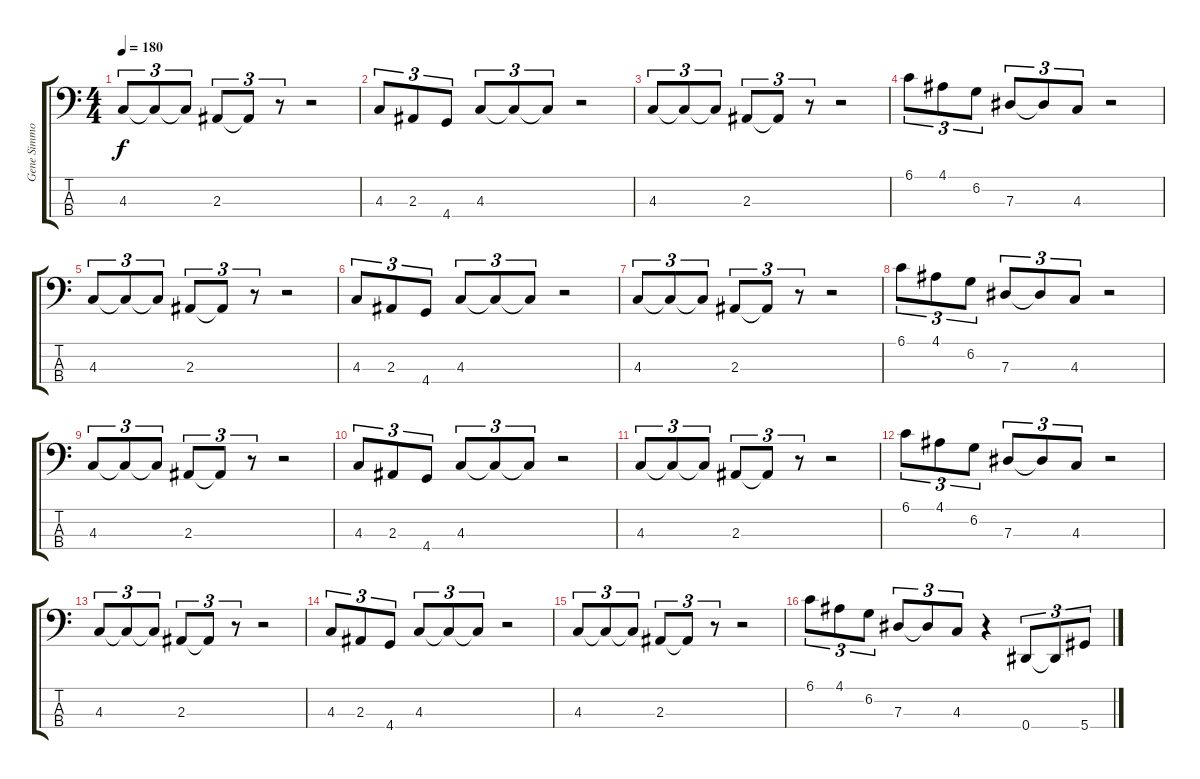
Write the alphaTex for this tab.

\track ("Gene Simmons" "Gene Simmo") {instrument electricbasspick}
\staff {score tabs}
\tuning (Gb2 Db2 Ab1 Eb1) {hide}
\ts (4 4)
\tempo 180
\clef f4
\ks c
4.3.8{tu (3 2) dy f} 4.3{t}.8{tu (3 2)} 4.3{t}.8{tu (3 2)} 2.3.8{tu (3 2)} 2.3{t}.8{tu (3 2)} r.8{tu (3 2)} r.2 |
4.3.8{tu (3 2)} 2.3.8{tu (3 2)} 4.4.8{tu (3 2)} 4.3.8{tu (3 2)} 4.3{t}.8{tu (3 2)} 4.3{t}.8{tu (3 2)} r.2 |
4.3.8{tu (3 2)} 4.3{t}.8{tu (3 2)} 4.3{t}.8{tu (3 2)} 2.3.8{tu (3 2)} 2.3{t}.8{tu (3 2)} r.8{tu (3 2)} r.2 |
6.1.8{tu (3 2)} 4.1.8{tu (3 2)} 6.2.8{tu (3 2)} 7.3.8{tu (3 2)} 7.3{t}.8{tu (3 2)} 4.3.8{tu (3 2)} r.2 |
4.3.8{tu (3 2)} 4.3{t}.8{tu (3 2)} 4.3{t}.8{tu (3 2)} 2.3.8{tu (3 2)} 2.3{t}.8{tu (3 2)} r.8{tu (3 2)} r.2 |
4.3.8{tu (3 2)} 2.3.8{tu (3 2)} 4.4.8{tu (3 2)} 4.3.8{tu (3 2)} 4.3{t}.8{tu (3 2)} 4.3{t}.8{tu (3 2)} r.2 |
4.3.8{tu (3 2)} 4.3{t}.8{tu (3 2)} 4.3{t}.8{tu (3 2)} 2.3.8{tu (3 2)} 2.3{t}.8{tu (3 2)} r.8{tu (3 2)} r.2 |
6.1.8{tu (3 2)} 4.1.8{tu (3 2)} 6.2.8{tu (3 2)} 7.3.8{tu (3 2)} 7.3{t}.8{tu (3 2)} 4.3.8{tu (3 2)} r.2 |
4.3.8{tu (3 2)} 4.3{t}.8{tu (3 2)} 4.3{t}.8{tu (3 2)} 2.3.8{tu (3 2)} 2.3{t}.8{tu (3 2)} r.8{tu (3 2)} r.2 |
4.3.8{tu (3 2)} 2.3.8{tu (3 2)} 4.4.8{tu (3 2)} 4.3.8{tu (3 2)} 4.3{t}.8{tu (3 2)} 4.3{t}.8{tu (3 2)} r.2 |
4.3.8{tu (3 2)} 4.3{t}.8{tu (3 2)} 4.3{t}.8{tu (3 2)} 2.3.8{tu (3 2)} 2.3{t}.8{tu (3 2)} r.8{tu (3 2)} r.2 |
6.1.8{tu (3 2)} 4.1.8{tu (3 2)} 6.2.8{tu (3 2)} 7.3.8{tu (3 2)} 7.3{t}.8{tu (3 2)} 4.3.8{tu (3 2)} r.2 |
4.3.8{tu (3 2)} 4.3{t}.8{tu (3 2)} 4.3{t}.8{tu (3 2)} 2.3.8{tu (3 2)} 2.3{t}.8{tu (3 2)} r.8{tu (3 2)} r.2 |
4.3.8{tu (3 2)} 2.3.8{tu (3 2)} 4.4.8{tu (3 2)} 4.3.8{tu (3 2)} 4.3{t}.8{tu (3 2)} 4.3{t}.8{tu (3 2)} r.2 |
4.3.8{tu (3 2)} 4.3{t}.8{tu (3 2)} 4.3{t}.8{tu (3 2)} 2.3.8{tu (3 2)} 2.3{t}.8{tu (3 2)} r.8{tu (3 2)} r.2 |
6.1.8{tu (3 2)} 4.1.8{tu (3 2)} 6.2.8{tu (3 2)} 7.3.8{tu (3 2)} 7.3{t}.8{tu (3 2)} 4.3.8{tu (3 2)} r.4 0.4.8{tu (3 2)} 0.4{t}.8{tu (3 2)} 5.4.8{tu (3 2)}
